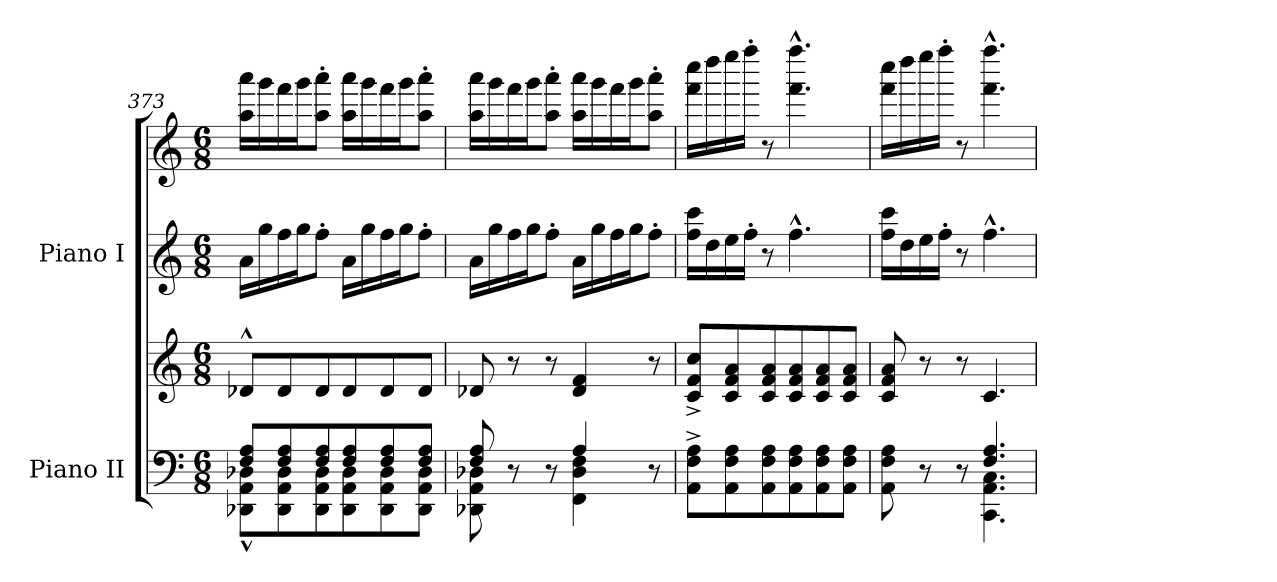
**kern	**kern	**kern	**kern
*part2	*part2	*part1	*part1
*staff4	*staff3	*staff2	*staff1
*I"Piano II	*	*I"Piano I	*
*I'Pno. II	*	*I'Pno. I	*
*clefF4	*clefG2	*clefG2	*clefG2
*k[]	*k[]	*k[]	*k[]
*M6/8	*M6/8	*M6/8	*M6/8
=373	=373	=373	=373
*^	*	*	*
8F/ 8A/L	8DD-X\^^ 8AA\^^ 8D-X\^^L	8d-X^^/L	16a\LL	16aa\ 16aaa\LL
.	.	.	16gg\	16ggg\
8F/ 8A/	8DD-\ 8AA\ 8D-\	8d-/	16ff\	16fff\
.	.	.	16gg\J	16ggg\J
8F/ 8A/	8DD-\ 8AA\ 8D-\	8d-/	8ff'\J	8aa\' 8aaa\'J
8F/ 8A/	8DD-\ 8AA\ 8D-\	8d-/	16a\LL	16aa\ 16aaa\LL
.	.	.	16gg\	16ggg\
8F/ 8A/	8DD-\ 8AA\ 8D-\	8d-/	16ff\	16fff\
.	.	.	16gg\J	16ggg\J
8F/ 8A/J	8DD-\ 8AA\ 8D-\J	8d-/J	8ff'\J	8aa\' 8aaa\'J
!!LO:LB:g=z
=374	=374	=374	=374	=374
8F/ 8A/	8DD-X\ 8AA\ 8D-X\	8d-X/	16a\LL	16aa\ 16aaa\LL
.	.	.	16gg\	16ggg\
8r	8ryy	8r	16ff\	16fff\
.	.	.	16gg\J	16ggg\J
8r	8ryy	8r	8ff'\J	8aa\' 8aaa\'J
4A/	4FF\ 4D-\ 4F\	4d-/ 4f/	16a\LL	16aa\ 16aaa\LL
.	.	.	16gg\	16ggg\
.	.	.	16ff\	16fff\
.	.	.	16gg\J	16ggg\J
8r	8ryy	8r	8ff'\J	8aa\' 8aaa\'J
*v	*v	*	*	*
=375	=375	=375	=375
8AA\^ 8F\^ 8A\^L	8c/^ 8f/^ 8cc/^L	16ff\ 16ccc\LL	16fff\ 16cccc\LL
.	.	16dd\	16dddd\
8AA\ 8F\ 8A\	8c/ 8f/ 8a/	16ee\	16eeee\
.	.	16ff'\JJ	16ffff'\JJ
8AA\ 8F\ 8A\	8c/ 8f/ 8a/	8r	8r
8AA\ 8F\ 8A\	8c/ 8f/ 8a/	4.ff^^\	4.fff\^^ 4.ffff\^^
8AA\ 8F\ 8A\	8c/ 8f/ 8a/	.	.
8AA\ 8F\ 8A\J	8c/ 8f/ 8a/J	.	.
=376	=376	=376	=376
*^	*	*	*
8AA\ 8F\ 8A\	8rEEyy	8c/ 8f/ 8a/	16ff\ 16ccc\LL	16fff\ 16cccc\LL
.	.	.	16dd\	16dddd\
8r	8ryy	8r	16ee\	16eeee\
.	.	.	16ff'\JJ	16ffff'\JJ
8r	8ryy	8r	8r	8r
4.F/ 4.A/	4.CC\ 4.AA\ 4.C\	4.c/	4.ff^^\	4.fff\^^ 4.ffff\^^
*v	*v	*	*	*
=	=	=	=
*-	*-	*-	*-
